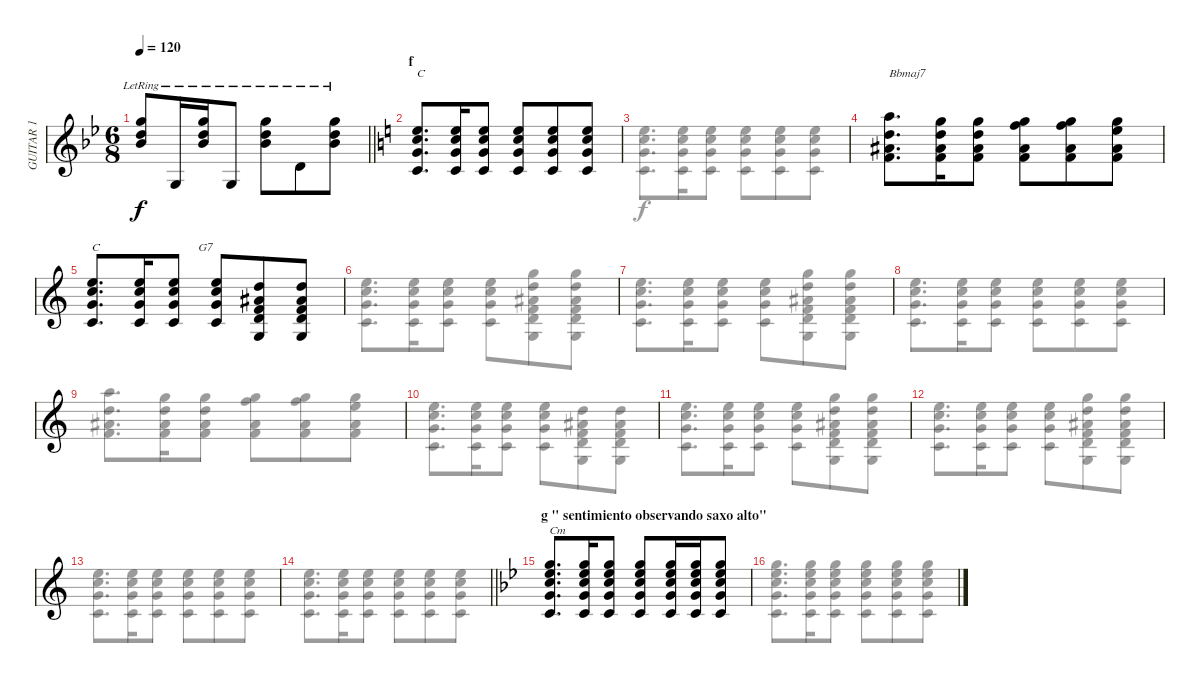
\track ("GUITAR 1" "GUITAR 1") {instrument acousticguitarnylon}
\staff {score}
\tuning (E4 B3 G3 D3 A2 E2) {hide}
\voice
\ts (6 8)
\tempo 120
\clef g2
\barLineRight lightlight
\ks bb
(3.1{lr} 3.2{lr} 3.3{lr}).8{dy f} 3.6{lr}.16 (3.1{lr} 3.2{lr} 3.3{lr}).16 3.6{lr}.8 (3.1{lr} 3.2{lr} 3.3{lr}).8 5.5{lr}.8 (3.1{lr} 3.2{lr} 3.3{lr}).8 |
\section ("" "f")
\ks c
(5.2 5.3 5.4 3.5).8{d bd 240 txt "C"} (5.2 5.3 5.4 3.5).16{bu 120} (5.2 5.3 5.4 3.5).8{bd 240} (5.2 5.3 5.4 3.5).8{bd 240} (5.2 5.3 5.4 3.5).8{bu 120} (5.2 5.3 5.4 3.5).8{bu 120} |
|
(5.1 3.2 3.3 3.4).8{d bd 240 txt "Bbmaj7"} (3.1 3.2 3.3 3.4).16{bu 120} (3.1 3.2 3.3 3.4).8{bu 240} (3.1 6.2 3.3 3.4).8{bd 240} (3.1 6.2 3.3 3.4).8{bu 240} (3.1 5.2 3.3 3.4).8{bu 240} |
(5.2 5.3 5.4 3.5).8{d bd 240 txt "C                                 G7"} (5.2 5.3 5.4 3.5).16{bu 120} (5.2 5.3 5.4 3.5).8{bd 240} (5.2 5.3 5.4 3.5).8{bd 240} (3.2 3.3 3.4 5.5 3.6).8{bu 120} (3.2 3.3 3.4 5.5 3.6).8{bu 120} |
|
|
|
|
|
|
|
|
\barLineRight lightlight
|
\section ("" "g \" sentimiento observando saxo alto\"")
\ks bb
(3.1 4.2 5.3 5.4 3.5).8{d bd 240 txt "Cm"} (3.1 4.2 5.3 5.4 3.5).16{bu 120} (3.1 4.2 5.3 5.4 3.5).8{bd 240} (3.1 4.2 5.3 5.4 3.5).8{bd 240} (3.1 4.2 5.3 5.4 3.5).16{bu 120} (3.1 4.2 5.3 5.4 3.5).16{bd 120} (3.1 4.2 5.3 5.4 3.5).8{bd 240} |
\voice
\clef g2
\ottava regular
\simile none
\barLineRight lightlight
\ks bb
|
\ks c
|
(5.2 5.3 5.4 3.5).8{d bd 240} (5.2 5.3 5.4 3.5).16{bu 120} (5.2 5.3 5.4 3.5).8{bd 240} (5.2 5.3 5.4 3.5).8{bd 240} (5.2 5.3 5.4 3.5).8{bu 120} (5.2 5.3 5.4 3.5).8{bu 120} |
|
|
(5.2 5.3 5.4 3.5).8{d bd 240} (5.2 5.3 5.4 3.5).16{bu 120} (5.2 5.3 5.4 3.5).8{bd 240} (5.2 5.3 5.4 3.5).8{bd 240} (3.1 3.2 3.3 3.4 5.5 3.6).8{bu 120} (3.1 3.2 3.3 3.4 5.5 3.6).8{bu 120} |
(5.2 5.3 5.4 3.5).8{d bd 240} (5.2 5.3 5.4 3.5).16{bu 120} (5.2 5.3 5.4 3.5).8{bd 240} (5.2 5.3 5.4 3.5).8{bd 240} (3.1 3.2 3.3 3.4 5.5 3.6).8{bu 120} (3.1 3.2 3.3 3.4 5.5 3.6).8{bu 120} |
(5.2 5.3 5.4 3.5).8{d bd 240} (5.2 5.3 5.4 3.5).16{bu 120} (5.2 5.3 5.4 3.5).8{bd 240} (5.2 5.3 5.4 3.5).8{bd 240} (5.2 5.3 5.4 3.5).8{bu 120} (5.2 5.3 5.4 3.5).8{bu 120} |
(5.1 3.2 3.3 3.4).8{d bd 240} (3.1 3.2 3.3 3.4).16{bu 120} (3.1 3.2 3.3 3.4).8{bu 240} (3.1 6.2 3.3 3.4).8{bd 240} (3.1 6.2 3.3 3.4).8{bu 240} (3.1 5.2 3.3 3.4).8{bu 240} |
(5.2 5.3 5.4 3.5).8{d bd 240} (5.2 5.3 5.4 3.5).16{bu 120} (5.2 5.3 5.4 3.5).8{bd 240} (5.2 5.3 5.4 3.5).8{bd 240} (3.2 3.3 3.4 5.5 3.6).8{bu 120} (3.2 3.3 3.4 5.5 3.6).8{bu 120} |
(5.2 5.3 5.4 3.5).8{d bd 240} (5.2 5.3 5.4 3.5).16{bu 120} (5.2 5.3 5.4 3.5).8{bd 240} (5.2 5.3 5.4 3.5).8{bd 240} (3.1 3.2 3.3 3.4 5.5 3.6).8{bu 120} (3.1 3.2 3.3 3.4 5.5 3.6).8{bu 120} |
(5.2 5.3 5.4 3.5).8{d bd 240} (5.2 5.3 5.4 3.5).16{bu 120} (5.2 5.3 5.4 3.5).8{bd 240} (5.2 5.3 5.4 3.5).8{bd 240} (3.1 3.2 3.3 3.4 5.5 3.6).8{bu 120} (3.1 3.2 3.3 3.4 5.5 3.6).8{bu 120} |
(5.2 5.3 5.4 3.5).8{d bd 240} (5.2 5.3 5.4 3.5).16{bu 120} (5.2 5.3 5.4 3.5).8{bd 240} (5.2 5.3 5.4 3.5).8{bd 240} (5.2 5.3 5.4 3.5).8{bu 120} (5.2 5.3 5.4 3.5).8{bu 120} |
\barLineRight lightlight
(5.2 5.3 5.4 3.5).8{d bd 240} (5.2 5.3 5.4 3.5).16{bu 120} (5.2 5.3 5.4 3.5).8{bd 240} (5.2 5.3 5.4 3.5).8{bd 240} (5.2 5.3 5.4 3.5).8{bu 120} (5.2 5.3 5.4 3.5).8{bu 120} |
\ks bb
|
(3.1 4.2 5.3 5.4 3.5).8{d} (3.1 4.2 5.3 5.4 3.5).16 (3.1 4.2 5.3 5.4 3.5).8 (3.1 4.2 5.3 5.4 3.5).8 (3.1 4.2 5.3 5.4 3.5).8 (3.1 4.2 5.3 5.4 3.5).8
